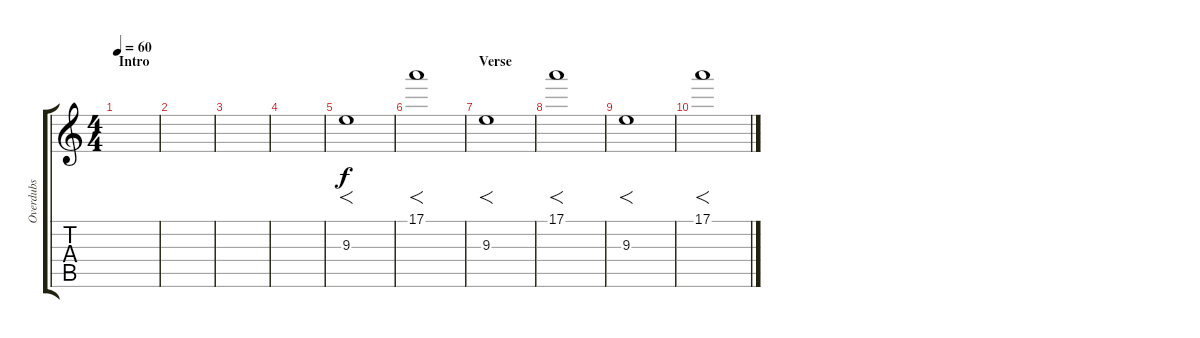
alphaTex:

\track ("Overdubs" "Overdubs") {instrument overdrivenguitar}
\staff {score tabs}
\tuning (E4 B3 G3 D3 A2 E2) {hide}
\ts (4 4)
\section ("" "Intro")
\tempo 60
\clef g2
\ks c
|
|
|
|
9.3.1{f} |
17.1.1{f} |
\section ("" "Verse")
9.3.1{f} |
17.1.1{f} |
9.3.1{f} |
17.1.1{f}
